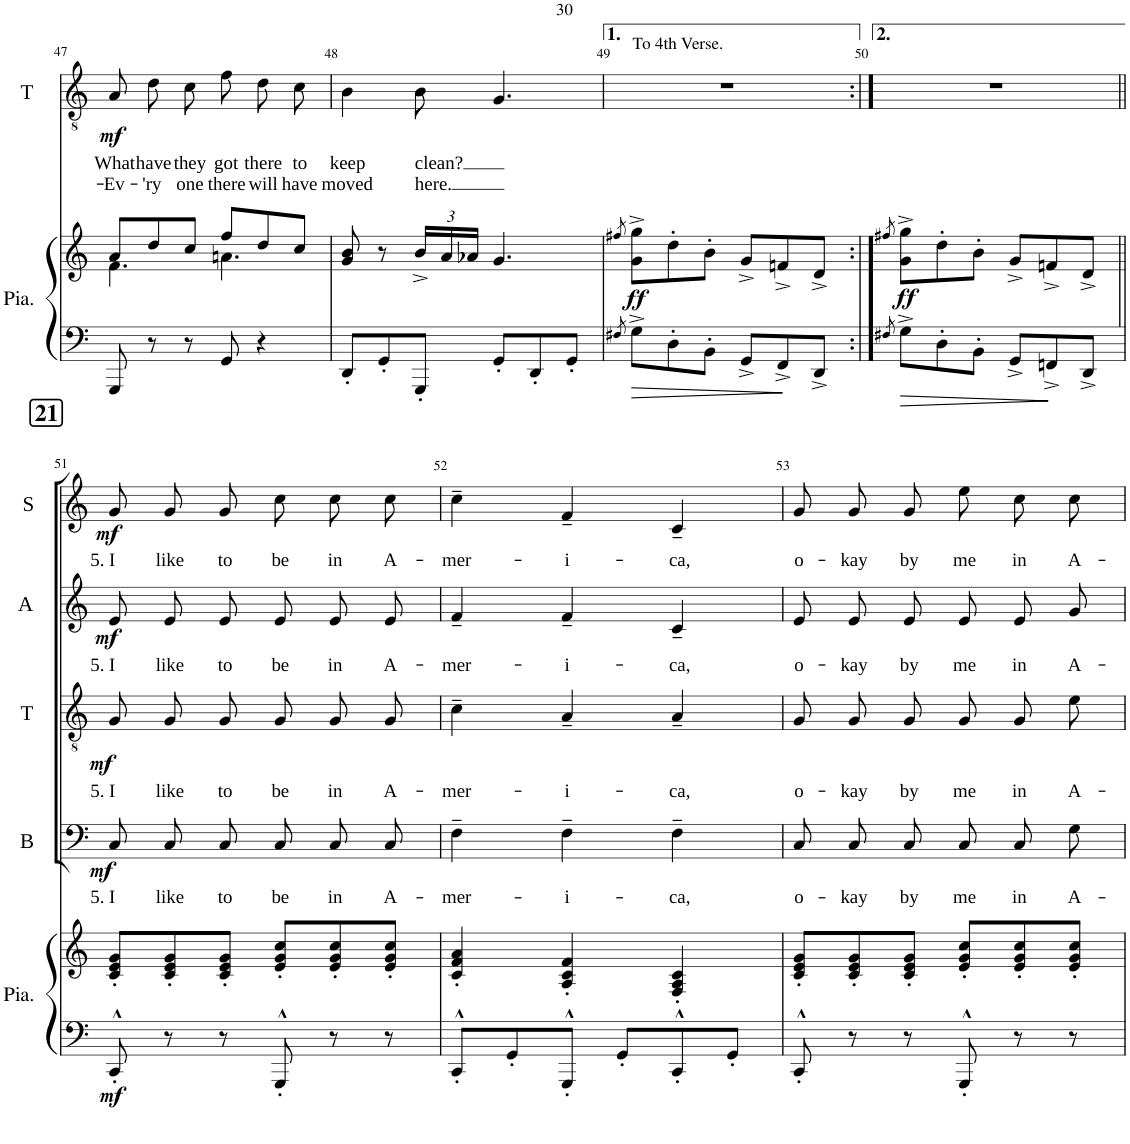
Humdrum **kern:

**kern	**kern	**dynam	**kern	**text	**dynam	**kern	**text	**text	**dynam	**kern	**text	**dynam	**kern	**text	**dynam
*part5	*part5	*part5	*part4	*part4	*part4	*part3	*part3	*part3	*part3	*part2	*part2	*part2	*part1	*part1	*part1
*staff6	*staff5	*staff5/6	*staff4	*staff4	*staff4	*staff3	*staff3	*staff3	*staff3	*staff2	*staff2	*staff2	*staff1	*staff1	*staff1
*I"Piano	*	*	*I"Bass	*	*	*I"Tenor	*	*	*	*I"Alto	*	*	*I"Soprano	*	*
*I'Pia.	*	*	*I'B	*	*	*I'T	*	*	*	*I'A	*	*	*I'S	*	*
!!LO:PB:g=z
*clefF4	*clefG2	*	*clefF4	*	*	*clefGv2	*	*	*	*clefG2	*	*	*clefG2	*	*
*k[]	*k[]	*	*k[]	*	*	*k[]	*	*	*	*k[]	*	*	*k[]	*	*
*M6/8	*M6/8	*	*M6/8	*	*	*M6/8	*	*	*	*M6/8	*	*	*M6/8	*	*
=47	=47	=47	=47	=47	=47	=47	=47	=47	=47	=47	=47	=47	=47	=47	=47
*	*^	*	*	*	*	*	*	*	*	*	*	*	*	*	*
!	!	!	!	!	!	!	!	!LO:LY:b	!LO:LY:b	!LO:DY:b	!	!	!	!	!	!
8GGG/	8a/L	4.f\	.	2.r	.	.	8A\L	What	Ev-	mf	2.r	.	.	2.r	.	.
!	!	!	!	!	!	!	!	!LO:LY:b	!LO:LY:b	!	!	!	!	!	!	!
8r	8dd/	.	.	.	.	.	8d\	have	-'ry	.	.	.	.	.	.	.
!	!	!	!	!	!	!	!	!LO:LY:b	!LO:LY:b	!	!	!	!	!	!	!
8r	8cc/J	.	.	.	.	.	8c\J	they	one	.	.	.	.	.	.	.
!	!	!	!	!	!	!	!	!LO:LY:b	!LO:LY:b	!	!	!	!	!	!	!
8GG/	8ff/L	4.an\	.	.	.	.	8f\L	got	there	.	.	.	.	.	.	.
!	!	!	!	!	!	!	!	!LO:LY:b	!LO:LY:b	!	!	!	!	!	!	!
4r	8dd/	.	.	.	.	.	8d\	there	will	.	.	.	.	.	.	.
!	!	!	!	!	!	!	!	!LO:LY:b	!LO:LY:b	!	!	!	!	!	!	!
.	8cc/J	.	.	.	.	.	8c\J	to	have	.	.	.	.	.	.	.
*	*v	*v	*	*	*	*	*	*	*	*	*	*	*	*	*	*
=48	=48	=48	=48	=48	=48	=48	=48	=48	=48	=48	=48	=48	=48	=48	=48
!	!	!	!	!	!	!	!LO:LY:b	!LO:LY:b	!	!	!	!	!	!	!
8DD'/L	8g/ 8b/	.	2.r	.	.	4B\	keep	moved	.	2.r	.	.	2.r	.	.
8GG'/	8r	.	.	.	.	.	.	.	.	.	.	.	.	.	.
*	*Xbrackettup	*	*	*	*	*	*	*	*	*	*	*	*	*	*
!	!	!	!	!	!	!	!LO:LY:b	!LO:LY:b	!	!	!	!	!	!	!
8GGG'/J	24b^/LL	.	.	.	.	8B\	clean?	here.	.	.	.	.	.	.	.
.	24a/	.	.	.	.	.	.	.	.	.	.	.	.	.	.
.	24a-X/JJ	.	.	.	.	.	.	.	.	.	.	.	.	.	.
8GG'/L	4.g/	.	.	.	.	4.G/	.	.	.	.	.	.	.	.	.
8DD'/	.	.	.	.	.	.	.	.	.	.	.	.	.	.	.
8GG'/J	.	.	.	.	.	.	.	.	.	.	.	.	.	.	.
=49	=49	=49	=49	=49	=49	=49	=49	=49	=49	=49	=49	=49	=49	=49	=49
8qF#X/	8qff#X/	.	.	.	.	.	.	.	.	.	.	.	.	.	.
!	!	!	!	!	!	!	!	!	!	!	!	!	!LO:TX:a:t=To 4th Verse.	!	!
!	!	!LO:DY:b	!	!	!	!	!	!	!	!	!	!	!	!	!
8G^\L	8g\^ 8gg\^L	ff	2.r	.	.	2.r	.	.	.	2.r	.	.	2.r	.	.
8D'\	8dd'\	.	.	.	.	.	.	.	.	.	.	.	.	.	.
8BB'\J	8b'\J	.	.	.	.	.	.	.	.	.	.	.	.	.	.
8GG^/L	8g^/L	.	.	.	.	.	.	.	.	.	.	.	.	.	.
8FF^/	8fn^/	.	.	.	.	.	.	.	.	.	.	.	.	.	.
8DD^/J	8d^/J	.	.	.	.	.	.	.	.	.	.	.	.	.	.
=50:|!	=50:|!	=50:|!	=50:|!	=50:|!	=50:|!	=50:|!	=50:|!	=50:|!	=50:|!	=50:|!	=50:|!	=50:|!	=50:|!	=50:|!	=50:|!
8qF#X/	8qff#X/	.	.	.	.	.	.	.	.	.	.	.	.	.	.
*	*	*	*^	*	*	*	*	*	*	*	*	*	*	*	*
!	!	!LO:DY:b	!	!	!	!	!	!	!	!	!	!	!	!	!	!
8G^\L	8g\^ 8gg\^L	ff	2.r	2.r	.	.	2.r	.	.	.	2.r	.	.	2.r	.	.
8D'\	8dd'\	.	.	.	.	.	.	.	.	.	.	.	.	.	.	.
8BB'\J	8b'\J	.	.	.	.	.	.	.	.	.	.	.	.	.	.	.
8GG^/L	8g^/L	.	.	.	.	.	.	.	.	.	.	.	.	.	.	.
8FFn^/	8fn^/	.	.	.	.	.	.	.	.	.	.	.	.	.	.	.
8DD^/J	8d^/J	.	.	.	.	.	.	.	.	.	.	.	.	.	.	.
*	*	*	*v	*v	*	*	*	*	*	*	*	*	*	*	*	*
!!LO:LB:g=z
!!LO:REH:place=s1:a:B:cj:fs=14:t=21
=51||	=51||	=51||	=51||	=51||	=51||	=51||	=51||	=51||	=51||	=51||	=51||	=51||	=51||	=51||	=51||
!	!	!LO:DY:b=2	!	!LO:LY:b	!LO:DY:b	!	!LO:LY:b	!	!LO:DY:b	!	!LO:LY:b	!LO:DY:b	!	!LO:LY:b	!LO:DY:b
8CC'^^/	8c/' 8e/' 8g/'L	mf	8C/L	5. I	mf	8G/L	5. I	.	mf	8e/L	5. I	mf	8g/L	5. I	mf
!	!	!	!	!LO:LY:b	!	!	!LO:LY:b	!	!	!	!LO:LY:b	!	!	!LO:LY:b	!
8r	8c/' 8e/' 8g/'	.	8C/	like	.	8G/	like	.	.	8e/	like	.	8g/	like	.
!	!	!	!	!LO:LY:b	!	!	!LO:LY:b	!	!	!	!LO:LY:b	!	!	!LO:LY:b	!
8r	8c/' 8e/' 8g/'J	.	8C/J	to	.	8G/J	to	.	.	8e/J	to	.	8g/J	to	.
!	!	!	!	!LO:LY:b	!	!	!LO:LY:b	!	!	!	!LO:LY:b	!	!	!LO:LY:b	!
8GGG'^^/	8e/' 8g/' 8cc/'L	.	8C/L	be	.	8G/L	be	.	.	8e/L	be	.	8cc\L	be	.
!	!	!	!	!LO:LY:b	!	!	!LO:LY:b	!	!	!	!LO:LY:b	!	!	!LO:LY:b	!
8r	8e/' 8g/' 8cc/'	.	8C/	in	.	8G/	in	.	.	8e/	in	.	8cc\	in	.
!	!	!	!	!LO:LY:b	!	!	!LO:LY:b	!	!	!	!LO:LY:b	!	!	!LO:LY:b	!
8r	8e/' 8g/' 8cc/'J	.	8C/J	A-	.	8G/J	A-	.	.	8e/J	A-	.	8cc\J	A-	.
=52	=52	=52	=52	=52	=52	=52	=52	=52	=52	=52	=52	=52	=52	=52	=52
!	!	!	!	!LO:LY:b	!	!	!LO:LY:b	!	!	!	!LO:LY:b	!	!	!LO:LY:b	!
8CC'^^/L	4c/' 4f/' 4a/'	.	4F~\	-mer-	.	4c~\	-mer-	.	.	4f~/	-mer-	.	4cc~\	-mer-	.
8GG'/	.	.	.	.	.	.	.	.	.	.	.	.	.	.	.
!	!	!	!	!LO:LY:b	!	!	!LO:LY:b	!	!	!	!LO:LY:b	!	!	!LO:LY:b	!
8GGG'^^/J	4A/' 4c/' 4f/'	.	4F~\	-i-	.	4A~/	-i-	.	.	4f~/	-i-	.	4f~/	-i-	.
8GG'/L	.	.	.	.	.	.	.	.	.	.	.	.	.	.	.
!	!	!	!	!LO:LY:b	!	!	!LO:LY:b	!	!	!	!LO:LY:b	!	!	!LO:LY:b	!
8CC'^^/	4F/' 4A/' 4c/'	.	4F~\	-ca,	.	4A~/	-ca,	.	.	4c~/	-ca,	.	4c~/	-ca,	.
8GG'/J	.	.	.	.	.	.	.	.	.	.	.	.	.	.	.
=53	=53	=53	=53	=53	=53	=53	=53	=53	=53	=53	=53	=53	=53	=53	=53
!	!	!	!	!LO:LY:b	!	!	!LO:LY:b	!	!	!	!LO:LY:b	!	!	!LO:LY:b	!
8CC'^^/	8c/' 8e/' 8g/'L	.	8C/L	o-	.	8G/L	o-	.	.	8e/L	o-	.	8g/L	o-	.
!	!	!	!	!LO:LY:b	!	!	!LO:LY:b	!	!	!	!LO:LY:b	!	!	!LO:LY:b	!
8r	8c/' 8e/' 8g/'	.	8C/	-kay	.	8G/	-kay	.	.	8e/	-kay	.	8g/	-kay	.
!	!	!	!	!LO:LY:b	!	!	!LO:LY:b	!	!	!	!LO:LY:b	!	!	!LO:LY:b	!
8r	8c/' 8e/' 8g/'J	.	8C/J	by	.	8G/J	by	.	.	8e/J	by	.	8g/J	by	.
!	!	!	!	!LO:LY:b	!	!	!LO:LY:b	!	!	!	!LO:LY:b	!	!	!LO:LY:b	!
8GGG'^^/	8e/' 8g/' 8cc/'L	.	8C\L	me	.	8G\L	me	.	.	8e/L	me	.	8ee\L	me	.
!	!	!	!	!LO:LY:b	!	!	!LO:LY:b	!	!	!	!LO:LY:b	!	!	!LO:LY:b	!
8r	8e/' 8g/' 8cc/'	.	8C\	in	.	8G\	in	.	.	8e/	in	.	8cc\	in	.
!	!	!	!	!LO:LY:b	!	!	!LO:LY:b	!	!	!	!LO:LY:b	!	!	!LO:LY:b	!
8r	8e/' 8g/' 8cc/'J	.	8G\J	A-	.	8e\J	A-	.	.	8g/J	A-	.	8cc\J	A-	.
=	=	=	=	=	=	=	=	=	=	=	=	=	=	=	=
*-	*-	*-	*-	*-	*-	*-	*-	*-	*-	*-	*-	*-	*-	*-	*-
